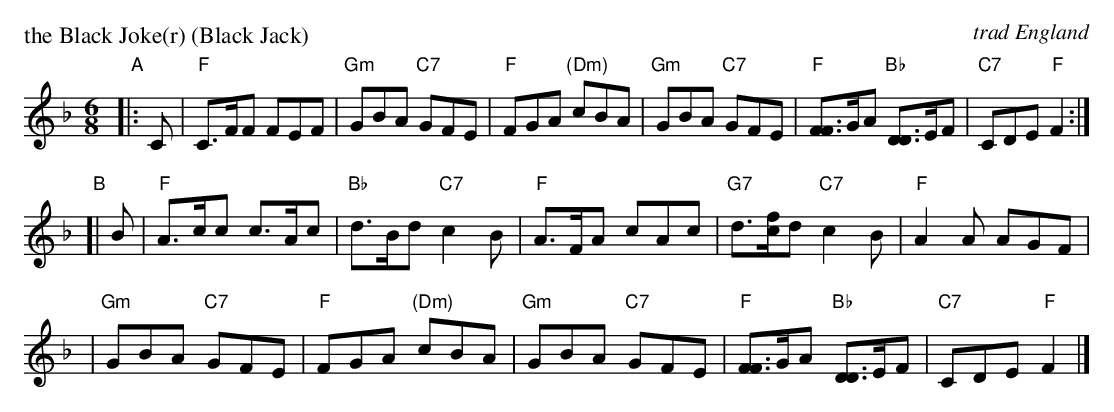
X:1
P: the Black Joke(r) (Black Jack)
O: trad England
M: 6/8
L: 1/8
K: F
"A"\
|: C | "F"C>FF FEF | "Gm"GBA "C7"GFE | "F"FGA "(Dm)"cBA | "Gm"GBA "C7"GFE | "F"[FF]>GA "Bb"[DD]>EF | "C7"CDE "F"F2 :|
"B"\
[| B | "F"A>cc c>Ac | "Bb"d>Bd "C7"c2B | "F"A>FA cAc | "G7"d>[fc]d "C7"c2B | "F"A2A AGF |
| "Gm"GBA "C7"GFE | "F"FGA "(Dm)"cBA | "Gm"GBA "C7"GFE | "F"[FF]>GA "Bb"[DD]>EF | "C7"CDE "F"F2 |]
